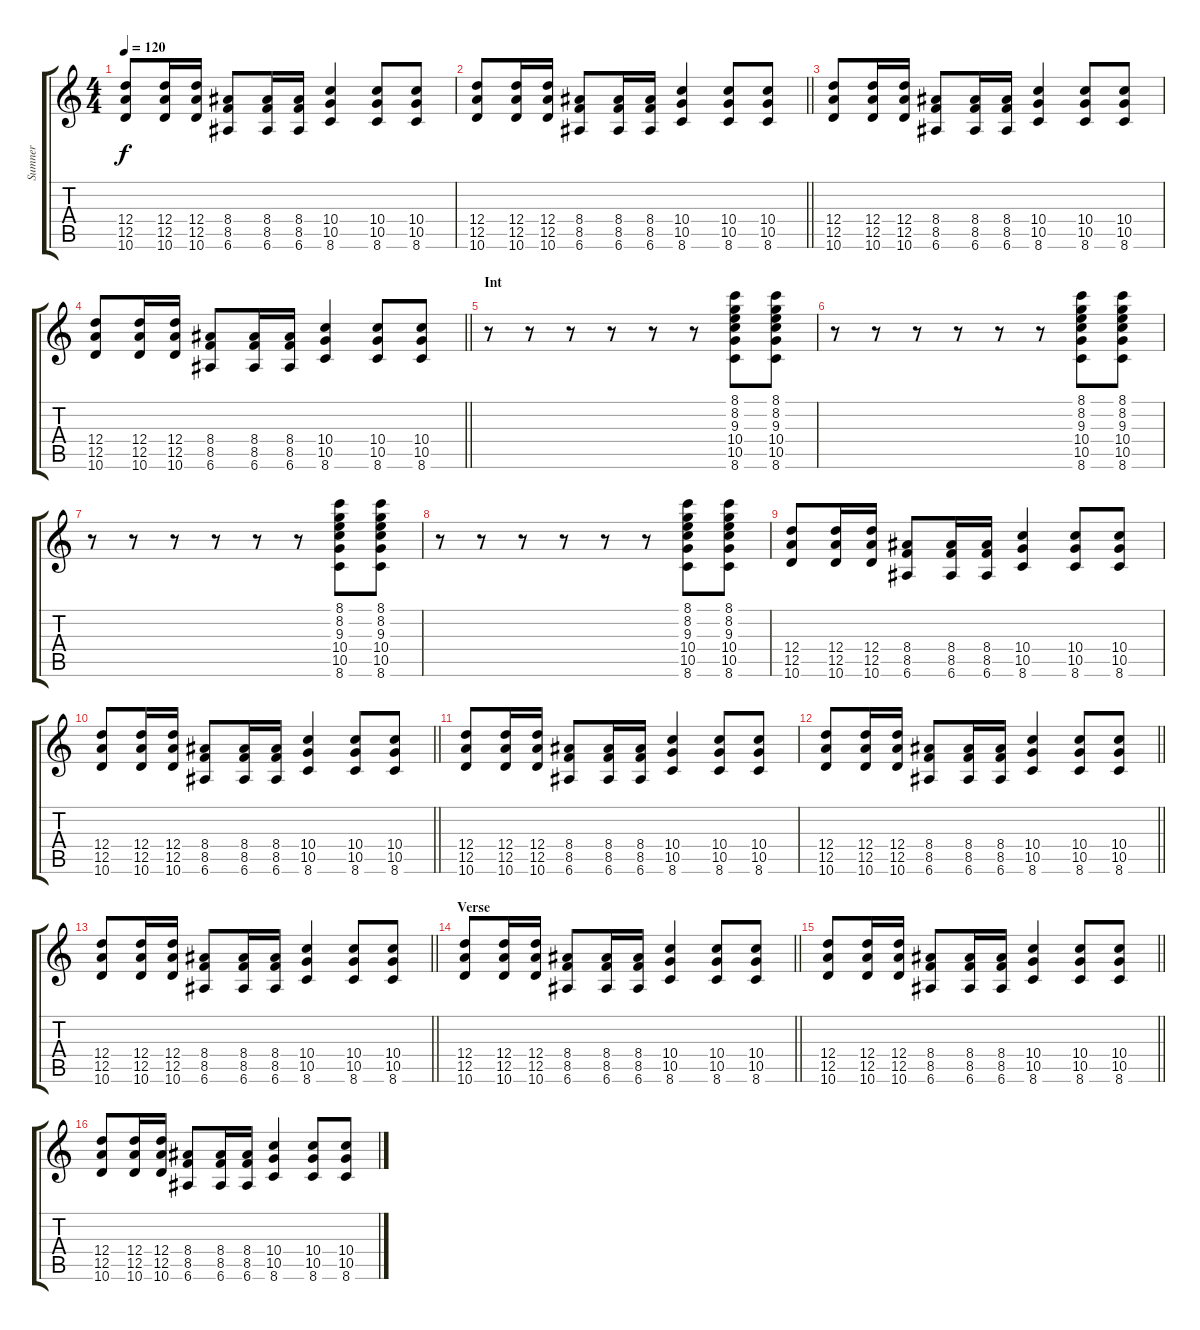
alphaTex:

\track ("Sumner" "Sumner") {instrument distortionguitar}
\staff {score tabs}
\tuning (E4 B3 G3 D3 A2 E2) {hide}
\ts (4 4)
\tempo 120
\clef g2
\ks c
(12.4 12.5 10.6).8{dy f} (12.4 12.5 10.6).16 (12.4 12.5 10.6).16 (8.4 8.5 6.6).8 (8.4 8.5 6.6).16 (8.4 8.5 6.6).16 (10.4 10.5 8.6).4 (10.4 10.5 8.6).8 (10.4 10.5 8.6).8 |
\barLineRight lightlight
(12.4 12.5 10.6).8 (12.4 12.5 10.6).16 (12.4 12.5 10.6).16 (8.4 8.5 6.6).8 (8.4 8.5 6.6).16 (8.4 8.5 6.6).16 (10.4 10.5 8.6).4 (10.4 10.5 8.6).8 (10.4 10.5 8.6).8 |
(12.4 12.5 10.6).8 (12.4 12.5 10.6).16 (12.4 12.5 10.6).16 (8.4 8.5 6.6).8 (8.4 8.5 6.6).16 (8.4 8.5 6.6).16 (10.4 10.5 8.6).4 (10.4 10.5 8.6).8 (10.4 10.5 8.6).8 |
\barLineRight lightlight
(12.4 12.5 10.6).8 (12.4 12.5 10.6).16 (12.4 12.5 10.6).16 (8.4 8.5 6.6).8 (8.4 8.5 6.6).16 (8.4 8.5 6.6).16 (10.4 10.5 8.6).4 (10.4 10.5 8.6).8 (10.4 10.5 8.6).8 |
\section ("" "Int")
r.8 r.8 r.8 r.8 r.8 r.8 (8.1 8.2 9.3 10.4 10.5 8.6).8 (8.1 8.2 9.3 10.4 10.5 8.6).8 |
r.8 r.8 r.8 r.8 r.8 r.8 (8.1 8.2 9.3 10.4 10.5 8.6).8 (8.1 8.2 9.3 10.4 10.5 8.6).8 |
r.8 r.8 r.8 r.8 r.8 r.8 (8.1 8.2 9.3 10.4 10.5 8.6).8 (8.1 8.2 9.3 10.4 10.5 8.6).8 |
r.8 r.8 r.8 r.8 r.8 r.8 (8.1 8.2 9.3 10.4 10.5 8.6).8 (8.1 8.2 9.3 10.4 10.5 8.6).8 |
(12.4 12.5 10.6).8 (12.4 12.5 10.6).16 (12.4 12.5 10.6).16 (8.4 8.5 6.6).8 (8.4 8.5 6.6).16 (8.4 8.5 6.6).16 (10.4 10.5 8.6).4 (10.4 10.5 8.6).8 (10.4 10.5 8.6).8 |
\barLineRight lightlight
(12.4 12.5 10.6).8 (12.4 12.5 10.6).16 (12.4 12.5 10.6).16 (8.4 8.5 6.6).8 (8.4 8.5 6.6).16 (8.4 8.5 6.6).16 (10.4 10.5 8.6).4 (10.4 10.5 8.6).8 (10.4 10.5 8.6).8 |
(12.4 12.5 10.6).8 (12.4 12.5 10.6).16 (12.4 12.5 10.6).16 (8.4 8.5 6.6).8 (8.4 8.5 6.6).16 (8.4 8.5 6.6).16 (10.4 10.5 8.6).4 (10.4 10.5 8.6).8 (10.4 10.5 8.6).8 |
\barLineRight lightlight
(12.4 12.5 10.6).8 (12.4 12.5 10.6).16 (12.4 12.5 10.6).16 (8.4 8.5 6.6).8 (8.4 8.5 6.6).16 (8.4 8.5 6.6).16 (10.4 10.5 8.6).4 (10.4 10.5 8.6).8 (10.4 10.5 8.6).8 |
\barLineRight lightlight
(12.4 12.5 10.6).8 (12.4 12.5 10.6).16 (12.4 12.5 10.6).16 (8.4 8.5 6.6).8 (8.4 8.5 6.6).16 (8.4 8.5 6.6).16 (10.4 10.5 8.6).4 (10.4 10.5 8.6).8 (10.4 10.5 8.6).8 |
\section ("" "Verse")
\barLineRight lightlight
(12.4 12.5 10.6).8 (12.4 12.5 10.6).16 (12.4 12.5 10.6).16 (8.4 8.5 6.6).8 (8.4 8.5 6.6).16 (8.4 8.5 6.6).16 (10.4 10.5 8.6).4 (10.4 10.5 8.6).8 (10.4 10.5 8.6).8 |
\barLineRight lightlight
(12.4 12.5 10.6).8 (12.4 12.5 10.6).16 (12.4 12.5 10.6).16 (8.4 8.5 6.6).8 (8.4 8.5 6.6).16 (8.4 8.5 6.6).16 (10.4 10.5 8.6).4 (10.4 10.5 8.6).8 (10.4 10.5 8.6).8 |
(12.4 12.5 10.6).8 (12.4 12.5 10.6).16 (12.4 12.5 10.6).16 (8.4 8.5 6.6).8 (8.4 8.5 6.6).16 (8.4 8.5 6.6).16 (10.4 10.5 8.6).4 (10.4 10.5 8.6).8 (10.4 10.5 8.6).8
